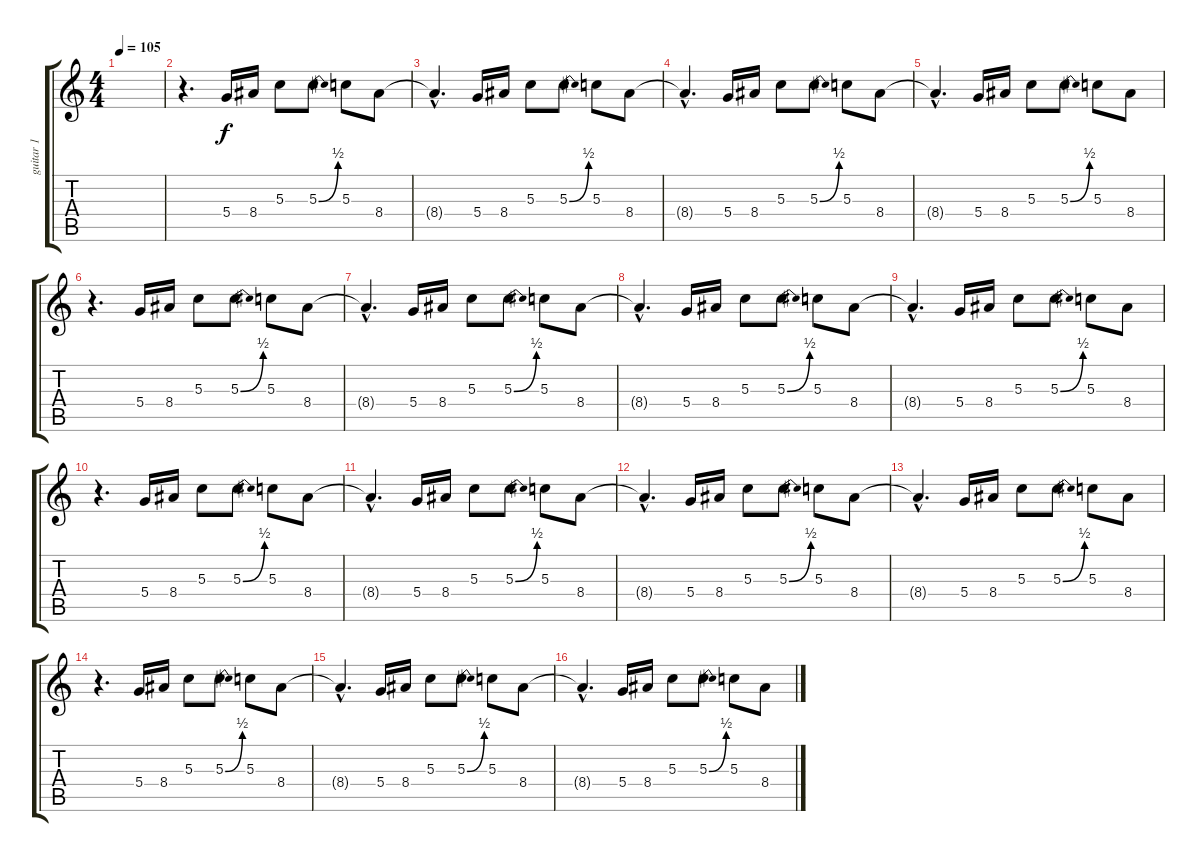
\track ("guitar 1" "guitar 1") {instrument electricguitarclean}
\staff {score tabs}
\tuning (E4 B3 G3 D3 A2 E2) {hide}
\ts (4 4)
\tempo 105
\clef g2
\ks c
|
r.4{d} 5.4.16 8.4.16 5.3.8 5.3{be (bend 0 0 60 2)}.8 5.3.8 8.4.8 |
8.4{hac t}.4{d} 5.4.16 8.4.16 5.3.8 5.3{be (bend 0 0 60 2)}.8 5.3.8 8.4.8 |
8.4{hac t}.4{d} 5.4.16 8.4.16 5.3.8 5.3{be (bend 0 0 60 2)}.8 5.3.8 8.4.8 |
8.4{hac t}.4{d} 5.4.16 8.4.16 5.3.8 5.3{be (bend 0 0 60 2)}.8 5.3.8 8.4.8 |
r.4{d} 5.4.16 8.4.16 5.3.8 5.3{be (bend 0 0 60 2)}.8 5.3.8 8.4.8 |
8.4{hac t}.4{d} 5.4.16 8.4.16 5.3.8 5.3{be (bend 0 0 60 2)}.8 5.3.8 8.4.8 |
8.4{hac t}.4{d} 5.4.16 8.4.16 5.3.8 5.3{be (bend 0 0 60 2)}.8 5.3.8 8.4.8 |
8.4{hac t}.4{d} 5.4.16 8.4.16 5.3.8 5.3{be (bend 0 0 60 2)}.8 5.3.8 8.4.8 |
r.4{d} 5.4.16 8.4.16 5.3.8 5.3{be (bend 0 0 60 2)}.8 5.3.8 8.4.8 |
8.4{hac t}.4{d} 5.4.16 8.4.16 5.3.8 5.3{be (bend 0 0 60 2)}.8 5.3.8 8.4.8 |
8.4{hac t}.4{d} 5.4.16 8.4.16 5.3.8 5.3{be (bend 0 0 60 2)}.8 5.3.8 8.4.8 |
8.4{hac t}.4{d} 5.4.16 8.4.16 5.3.8 5.3{be (bend 0 0 60 2)}.8 5.3.8 8.4.8 |
r.4{d} 5.4.16 8.4.16 5.3.8 5.3{be (bend 0 0 60 2)}.8 5.3.8 8.4.8 |
8.4{hac t}.4{d} 5.4.16 8.4.16 5.3.8 5.3{be (bend 0 0 60 2)}.8 5.3.8 8.4.8 |
8.4{hac t}.4{d} 5.4.16 8.4.16 5.3.8 5.3{be (bend 0 0 60 2)}.8 5.3.8 8.4.8
